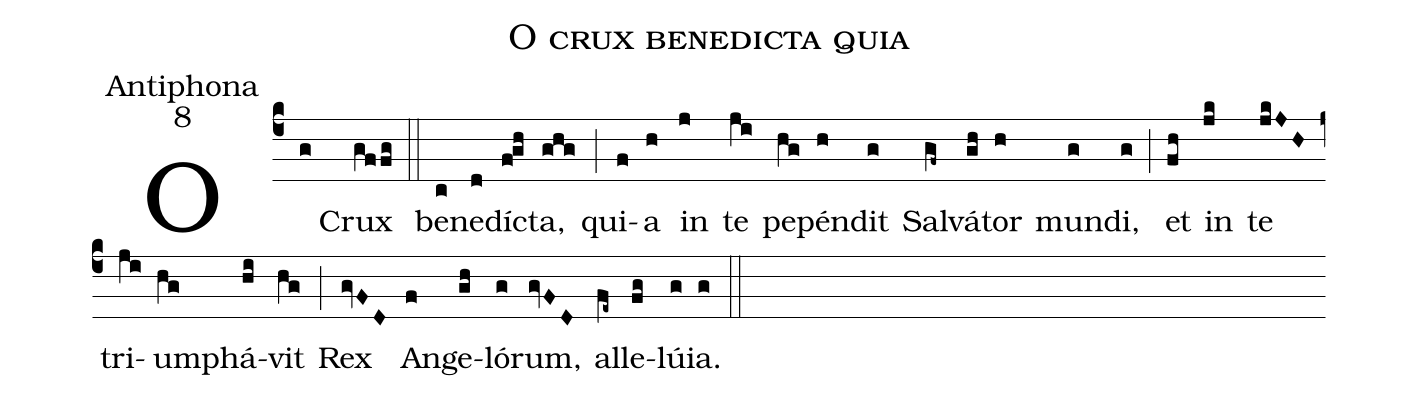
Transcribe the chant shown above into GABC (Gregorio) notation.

name:O crux benedicta quia;
office-part:Antiphona;
mode:8;
%%
(c4) O(g) Crux(gffg) (::)
be(c)ne(d)dí(f!gh)cta,(ghg) (;) qui(f)a(h) in(j) te(ji) pe(hg)pén(h)dit(g) Sal(gf~)vá(gh)tor(h) mun(g)di,(g) (;) et(fh) in(jk) te(jkJH) tri(ji)um(hg)phá(hi)vit(hg) (;) Rex(gvFD) An(f)ge(gh)ló(g)rum,(gvFD) al(fe~)le(fg)lú(g)ia.(g) (::)
